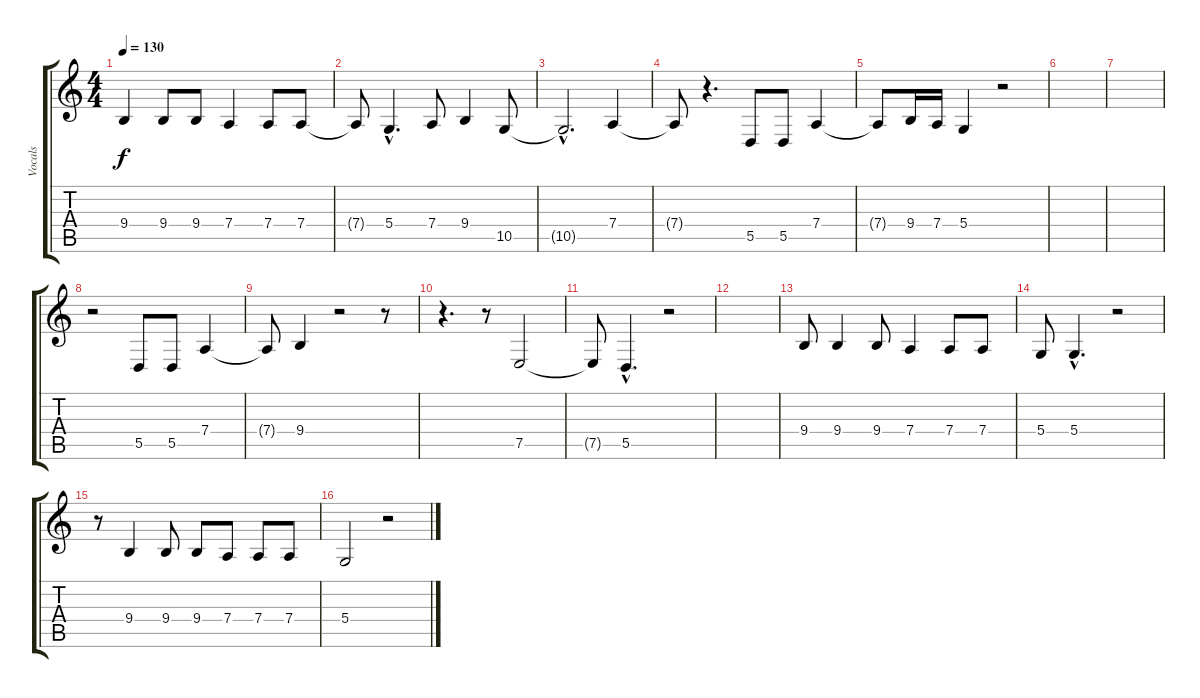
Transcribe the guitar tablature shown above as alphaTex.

\track ("Vocals" "Vocals") {instrument lead1square}
\staff {score tabs}
\tuning (E4 B3 G3 D3 A2 E2) {hide}
\ts (4 4)
\tempo 130
\clef g2
\ks c
9.4.4{dy f} 9.4.8 9.4.8 7.4.4 7.4.8 7.4.8 |
7.4{t}.8 5.4{hac}.4{d} 7.4.8 9.4.4 10.5.8 |
10.5{hac t}.2{d} 7.4.4 |
7.4{t}.8 r.4{d} 5.5.8 5.5.8 7.4.4 |
7.4{t}.8 9.4.16 7.4.16 5.4.4 r.2 |
|
|
r.2 5.5.8 5.5.8 7.4.4 |
7.4{t}.8 9.4.4 r.2 r.8 |
r.4{d} r.8 7.5.2 |
7.5{t}.8 5.5{hac}.4{d} r.2 |
|
9.4.8 9.4.4 9.4.8 7.4.4 7.4.8 7.4.8 |
5.4.8 5.4{hac}.4{d} r.2 |
r.8 9.4.4 9.4.8 9.4.8 7.4.8 7.4.8 7.4.8 |
5.4.2 r.2
